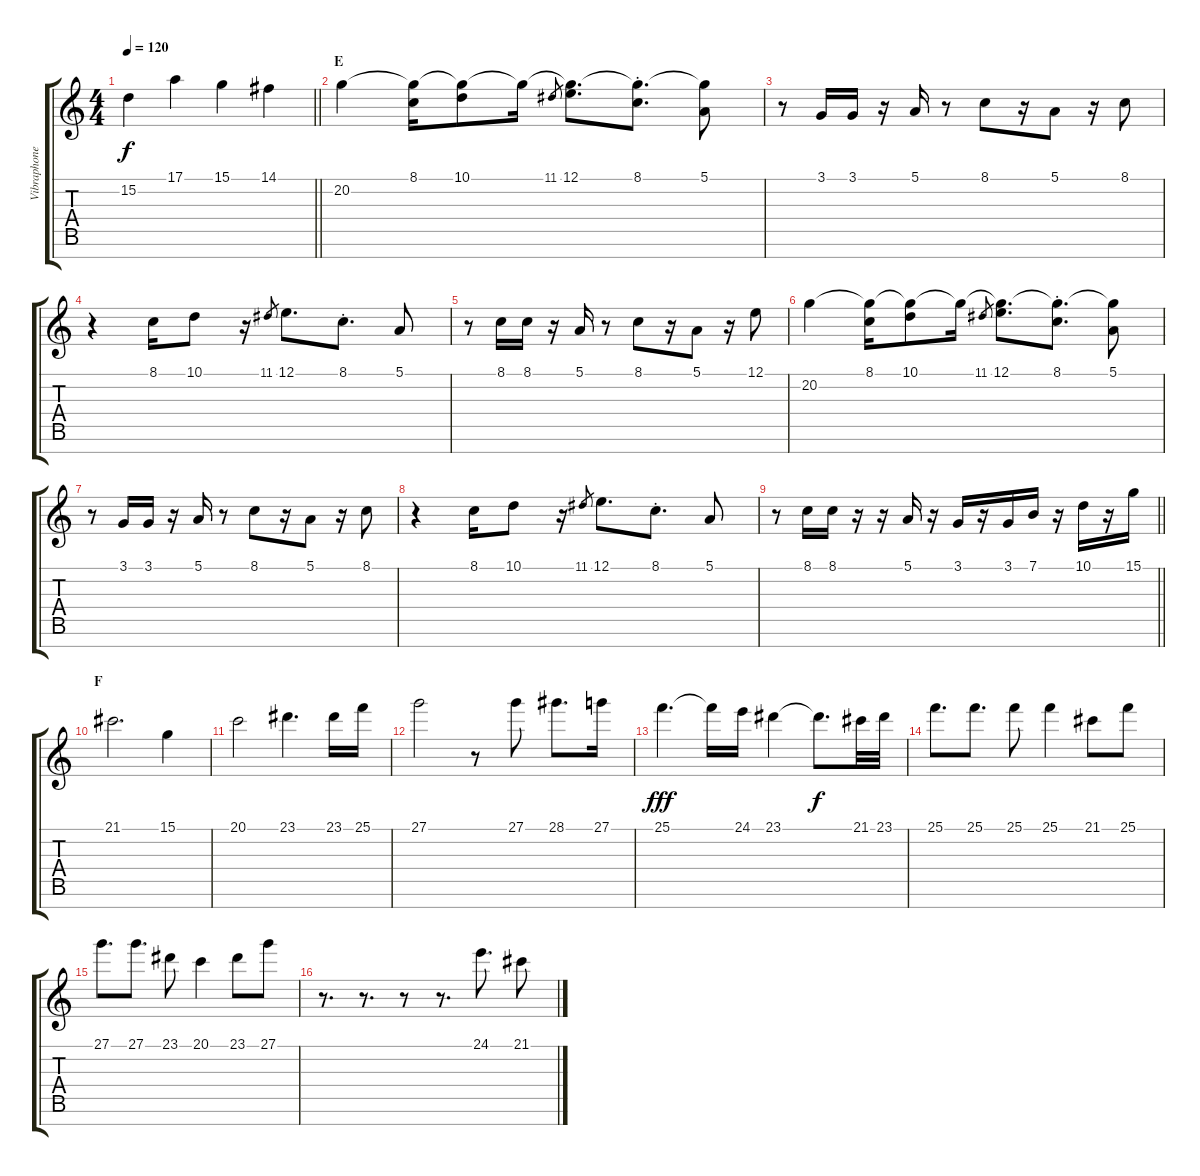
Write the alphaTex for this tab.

\track ("Vibraphone/Glockenspiel" "Vibraphone") {instrument vibraphone}
\staff {score tabs}
\tuning (E4 B3 G3 D3 A2 E2 B1) {hide}
\ts (4 4)
\tempo 120
\clef g2
\barLineRight lightlight
\ks c
15.2.4{dy f} 17.1.4 15.1.4 14.1.4 |
\section ("" "E")
20.2.4 (8.1 20.2{t}).16 (10.1 20.2{t}).8 20.2{t}.16 11.1.8{gr} (12.1 20.2{t}).8{d} (8.1{st} 20.2{t}).8{d} (5.1 20.2{t}).8 |
r.8 3.1.16 3.1.16 r.16 5.1.16 r.8 8.1.8 r.16 5.1.8 r.16 8.1.8 |
r.4 8.1.16 10.1.8 r.16 11.1.8{gr} 12.1.8{d} 8.1{st}.8{d} 5.1.8 |
r.8 8.1.16 8.1.16 r.16 5.1.16 r.8 8.1.8 r.16 5.1.8 r.16 12.1.8 |
20.2.4 (8.1 20.2{t}).16 (10.1 20.2{t}).8 20.2{t}.16 11.1.8{gr} (12.1 20.2{t}).8{d} (8.1{st} 20.2{t}).8{d} (5.1 20.2{t}).8 |
r.8 3.1.16 3.1.16 r.16 5.1.16 r.8 8.1.8 r.16 5.1.8 r.16 8.1.8 |
r.4 8.1.16 10.1.8 r.16 11.1.8{gr} 12.1.8{d} 8.1{st}.8{d} 5.1.8 |
\barLineRight lightlight
r.8 8.1.16 8.1.16 r.16 r.16 5.1.16 r.16 3.1.16 r.16 3.1.16 7.1.16 r.16 10.1.16 r.16 15.1.16 |
\section ("" "F")
21.1.2{d volume 10 instrument glockenspiel} 15.1.4 |
20.1.2 23.1.4{d} 23.1.16 25.1.16 |
27.1.2 r.8 27.1.8 28.1.8{d} 27.1.16 |
25.1.4{d dy fff} 25.1{t}.16 24.1.16 23.1.4 23.1{t}.8{d dy f} 21.1.32 23.1.32 |
25.1.8{d} 25.1.8{d} 25.1.8 25.1.4 21.1.8 25.1.8 |
27.1.8{d} 27.1.8{d} 23.1.8 20.1.4 23.1.8 27.1.8 |
r.8{d} r.8{d} r.8 r.8{d} 24.1.8{d} 21.1.8
